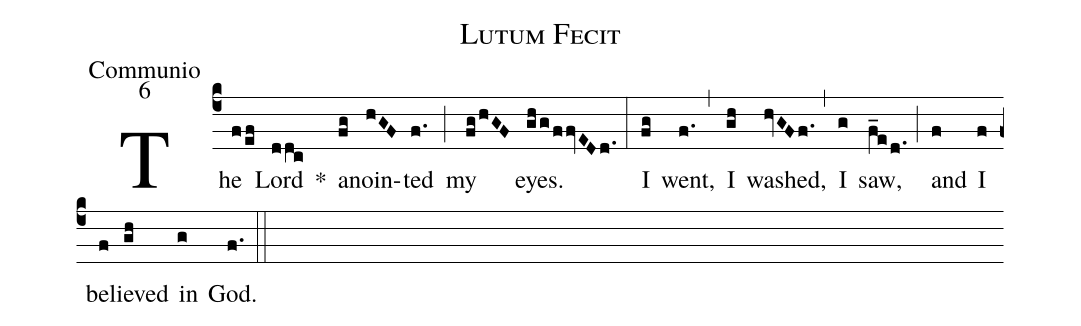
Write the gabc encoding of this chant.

name:Lutum Fecit;
office-part:Communio;
mode:6;
%%
(c4) The(f/ef) Lord(ddc) *() a(fg)noin(hGF)ted(f.) (;) my(fg/hGF) eyes.(gh/g/f/fvED/d.) (:) I(fg) went,(f.) (,) I(gh) washed,(hvGFf.) (,) I(g) saw,(f_ed.) (;) and(f) I(f) be(f)lieved(gh) in(g) God.(f.) (::)
